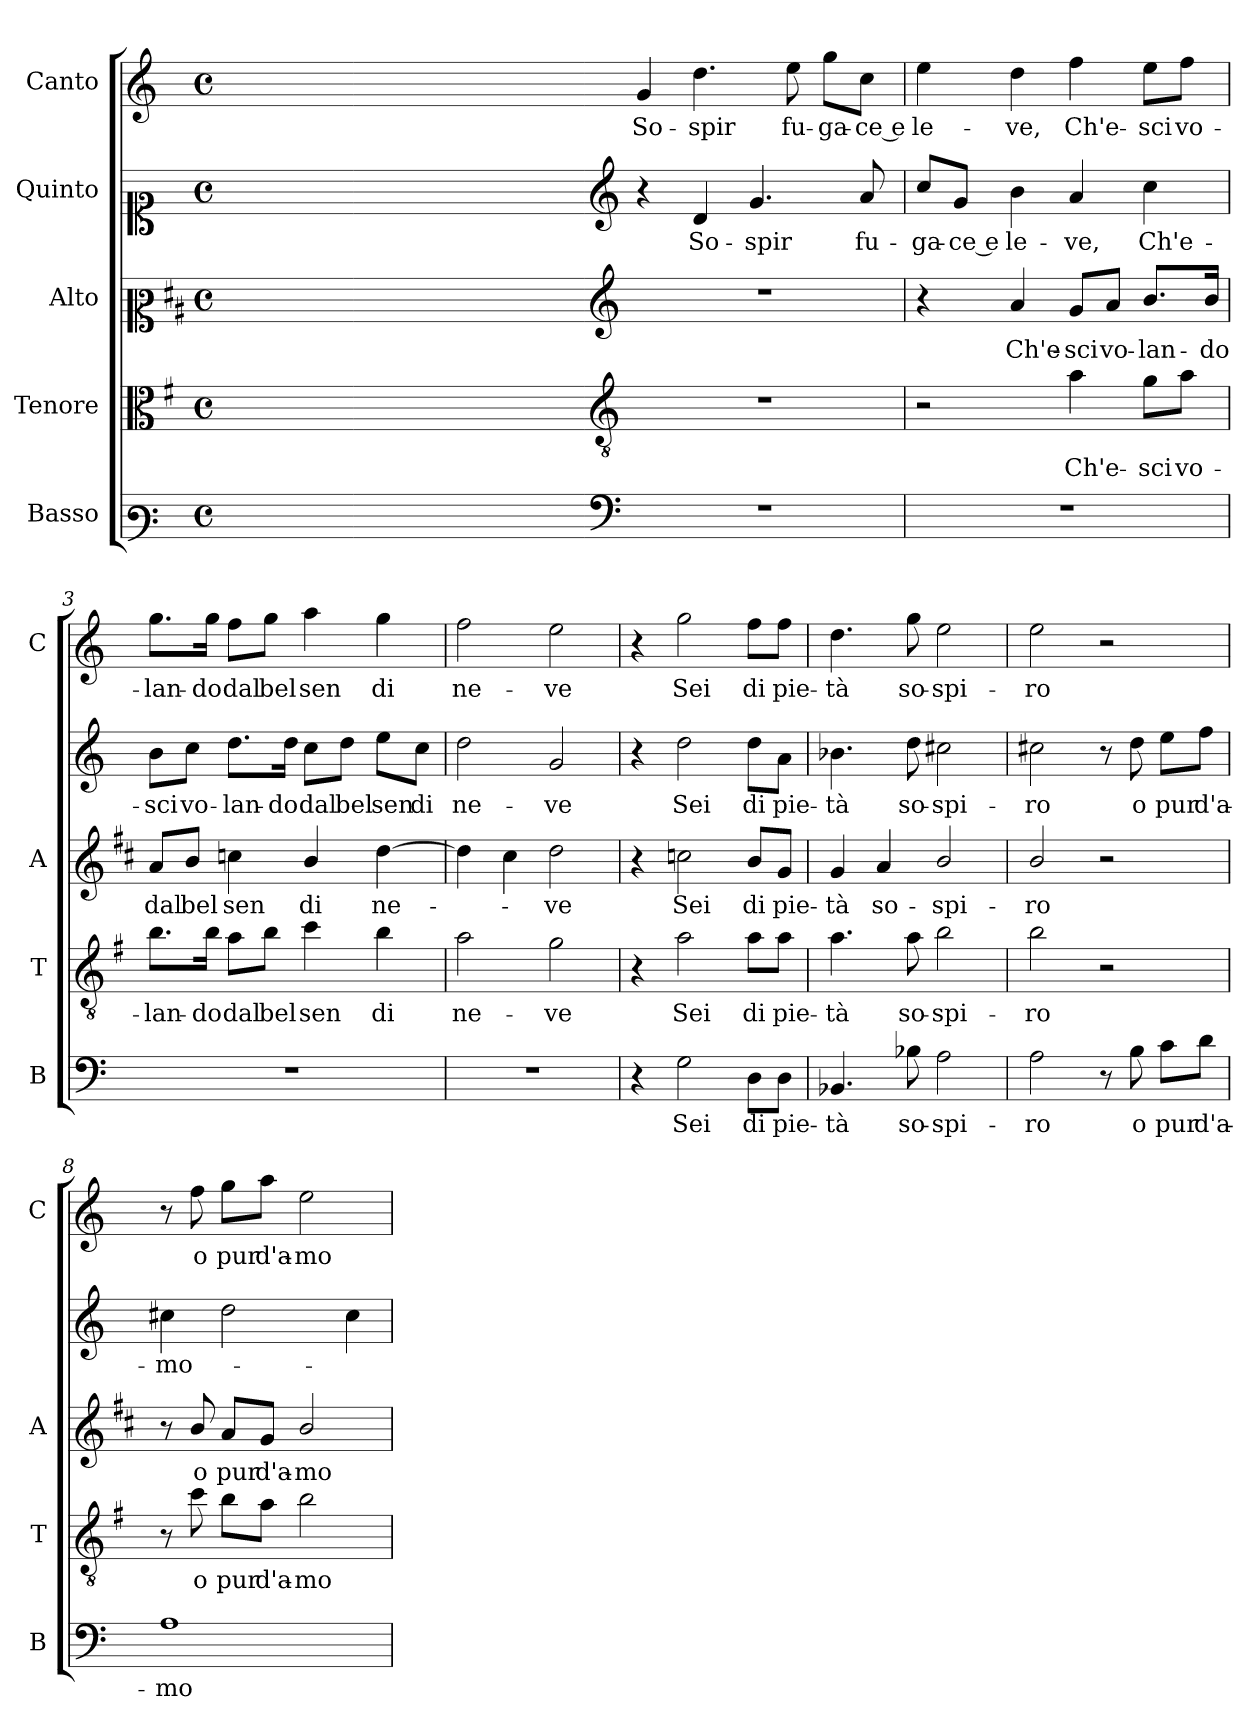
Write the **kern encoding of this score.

**kern	**text	**kern	**text	**kern	**text	**kern	**text	**kern	**text
*part5	*part5	*part4	*part4	*part3	*part3	*part2	*part2	*part1	*part1
*staff5	*staff5	*staff4	*staff4	*staff3	*staff3	*staff2	*staff2	*staff1	*staff1
*I"Basso	*	*I"Tenore	*	*I"Alto	*	*I"Quinto	*	*I"Canto	*
*I'B	*	*I'T	*	*I'A	*	*	*	*I'C	*
*clefF3	*	*clefC3	*	*clefC2	*	*clefC1	*	*clefG2	*
*	*	*ITrd4c7	*	*ITrd1c2	*	*	*	*	*
*k[]	*	*k[]	*	*k[]	*	*k[]	*	*k[]	*
*C:	*	*C:	*	*C:	*	*C:	*	*C:	*
*M4/4	*	*M4/4	*	*M4/4	*	*M4/4	*	*M4/4	*
*met(c)	*	*met(c)	*	*met(c)	*	*met(c)	*	*met(c)	*
=	=	=	=	=	=	=	=	=	=
1ryy	.	1ryy	.	1ryy	.	1ryy	.	1ryy	.
=1X-	=1X-	=1X-	=1X-	=1X-	=1X-	=1X-	=1X-	=1X-	=1X-
4ryy	.	4ryy	.	4ryy	.	4ryy	.	4ryy	.
4ryy	.	4ryy	.	4ryy	.	4ryy	.	4ryy	.
4ryy	.	4ryy	.	4ryy	.	4ryy	.	4ryy	.
4ryy	.	4ryy	.	4ryy	.	4ryy	.	4ryy	.
=1-	=1-	=1-	=1-	=1-	=1-	=1-	=1-	=1-	=1-
*clefF4	*	*clefGv2	*	*clefG2	*	*clefG2	*	*	*
!	!	!	!	!	!	!	!	!	!LO:LY:b
1r	.	1r	.	1r	.	4r	.	4g/	So-
!	!	!	!	!	!	!	!LO:LY:b	!	!LO:LY:b
.	.	.	.	.	.	4d/	So-	4.dd\	-spir
!	!	!	!	!	!	!	!LO:LY:b	!	!
.	.	.	.	.	.	4.g/	-spir	.	.
!	!	!	!	!	!	!	!	!	!LO:LY:b
.	.	.	.	.	.	.	.	8ee\	fu-
!	!	!	!	!	!	!	!	!	!LO:LY:b
.	.	.	.	.	.	.	.	8gg\L	-ga-
!	!	!	!	!	!	!	!LO:LY:b	!	!LO:LY:b
.	.	.	.	.	.	8a/	fu-	8cc\J	-ce e
=2	=2	=2	=2	=2	=2	=2	=2	=2	=2
!	!	!	!	!	!	!	!LO:LY:b	!	!LO:LY:b
1r	.	2r	.	4r	.	8cc/L	-ga-	4ee\	le-
!	!	!	!	!	!	!	!LO:LY:b	!	!
.	.	.	.	.	.	8g/J	-ce e	.	.
!	!	!	!	!	!LO:LY:b	!	!LO:LY:b	!	!LO:LY:b
.	.	.	.	4g/	Ch'e-	4b\	le-	4dd\	-ve,
!	!	!	!LO:LY:b	!	!LO:LY:b	!	!LO:LY:b	!	!LO:LY:b
.	.	4d\	Ch'e-	8f/L	-sci	4a/	-ve,	4ff\	Ch'e-
!	!	!	!	!	!LO:LY:b	!	!	!	!
.	.	.	.	8g/J	vo-	.	.	.	.
!	!	!	!LO:LY:b	!	!LO:LY:b	!	!LO:LY:b	!	!LO:LY:b
.	.	8c\L	-sci	8.a/L	-lan-	4cc\	Ch'e-	8ee\L	-sci
!	!	!	!LO:LY:b	!	!	!	!	!	!LO:LY:b
.	.	8d\J	vo-	.	.	.	.	8ff\J	vo-
!	!	!	!	!	!LO:LY:b	!	!	!	!
.	.	.	.	16a/Jk	-do	.	.	.	.
=3	=3	=3	=3	=3	=3	=3	=3	=3	=3
!	!	!	!LO:LY:b	!	!LO:LY:b	!	!LO:LY:b	!	!LO:LY:b
1r	.	8.e\L	-lan-	8g/L	dal	8b\L	-sci	8.gg\L	-lan-
!	!	!	!	!	!LO:LY:b	!	!LO:LY:b	!	!
.	.	.	.	8a/J	bel	8cc\J	vo-	.	.
!	!	!	!LO:LY:b	!	!	!	!	!	!LO:LY:b
.	.	16e\Jk	-do	.	.	.	.	16gg\Jk	-do
!	!	!	!LO:LY:b	!	!LO:LY:b	!	!LO:LY:b	!	!LO:LY:b
.	.	8d\L	dal	4b-X\	sen	8.dd\L	-lan-	8ff\L	dal
!	!	!	!LO:LY:b	!	!	!	!	!	!LO:LY:b
.	.	8e\J	bel	.	.	.	.	8gg\J	bel
!	!	!	!	!	!	!	!LO:LY:b	!	!
.	.	.	.	.	.	16dd\Jk	-do	.	.
!	!	!	!LO:LY:b	!	!LO:LY:b	!	!LO:LY:b	!	!LO:LY:b
.	.	4f\	sen	4a/	di	8cc\L	dal	4aa\	sen
!	!	!	!	!	!	!	!LO:LY:b	!	!
.	.	.	.	.	.	8dd\J	bel	.	.
!	!	!	!LO:LY:b	!	!LO:LY:b	!	!LO:LY:b	!	!LO:LY:b
.	.	4e\	di	[4cc\	ne-	8ee\L	sen	4gg\	di
!	!	!	!	!	!	!	!LO:LY:b	!	!
.	.	.	.	.	.	8cc\J	di	.	.
=4	=4	=4	=4	=4	=4	=4	=4	=4	=4
!	!	!	!LO:LY:b	!	!	!	!LO:LY:b	!	!LO:LY:b
1r	.	2d\	ne-	4cc\]	.	2dd\	ne-	2ff\	ne-
.	.	.	.	4b\	.	.	.	.	.
!	!	!	!LO:LY:b	!	!LO:LY:b	!	!LO:LY:b	!	!LO:LY:b
.	.	2c\	-ve	2cc\	-ve	2g/	-ve	2ee\	-ve
!!LO:LB:g=z
=5	=5	=5	=5	=5	=5	=5	=5	=5	=5
4r	.	4r	.	4r	.	4r	.	4r	.
!	!LO:LY:b	!	!LO:LY:b	!	!LO:LY:b	!	!LO:LY:b	!	!LO:LY:b
2G\	Sei	2d\	Sei	2b-X\	Sei	2dd\	Sei	2gg\	Sei
!	!LO:LY:b	!	!LO:LY:b	!	!LO:LY:b	!	!LO:LY:b	!	!LO:LY:b
8D\L	di	8d\L	di	8a/L	di	8dd\L	di	8ff\L	di
!	!LO:LY:b	!	!LO:LY:b	!	!LO:LY:b	!	!LO:LY:b	!	!LO:LY:b
8D\J	pie-	8d\J	pie-	8f/J	pie-	8a\J	pie-	8ff\J	pie-
=6	=6	=6	=6	=6	=6	=6	=6	=6	=6
!	!LO:LY:b	!	!LO:LY:b	!	!LO:LY:b	!	!LO:LY:b	!	!LO:LY:b
4.BB-X/	-tà	4.d\	-tà	4f/	-tà	4.b-X\	-tà	4.dd\	-tà
!	!	!	!	!	!LO:LY:b	!	!	!	!
.	.	.	.	4g/	so-	.	.	.	.
!	!LO:LY:b	!	!LO:LY:b	!	!	!	!LO:LY:b	!	!LO:LY:b
8B-X\	so-	8d\	so-	.	.	8dd\	so-	8gg\	so-
!	!LO:LY:b	!	!LO:LY:b	!	!LO:LY:b	!	!LO:LY:b	!	!LO:LY:b
2A\	-spi-	2e\	-spi-	2a/	-spi-	2cc#X\	-spi-	2ee\	-spi-
=7	=7	=7	=7	=7	=7	=7	=7	=7	=7
!	!LO:LY:b	!	!LO:LY:b	!	!LO:LY:b	!	!LO:LY:b	!	!LO:LY:b
2A\	-ro	2e\	-ro	2a/	-ro	2cc#X\	-ro	2ee\	-ro
8r	.	2r	.	2r	.	8r	.	2r	.
!	!LO:LY:b	!	!	!	!	!	!LO:LY:b	!	!
8B\	o	.	.	.	.	8dd\	o	.	.
!	!LO:LY:b	!	!	!	!	!	!LO:LY:b	!	!
8c\L	pur	.	.	.	.	8ee\L	pur	.	.
!	!LO:LY:b	!	!	!	!	!	!LO:LY:b	!	!
8d\J	d'a-	.	.	.	.	8ff\J	d'a-	.	.
=8	=8	=8	=8	=8	=8	=8	=8	=8	=8
!	!LO:LY:b	!	!	!	!	!	!LO:LY:b	!	!
1A	-mo-	8r	.	8r	.	4cc#X\	-mo-	8r	.
!	!	!	!LO:LY:b	!	!LO:LY:b	!	!	!	!LO:LY:b
.	.	8f\	o	8a/	o	.	.	8ff\	o
!	!	!	!LO:LY:b	!	!LO:LY:b	!	!	!	!LO:LY:b
.	.	8e\L	pur	8g/L	pur	2dd\	.	8gg\L	pur
!	!	!	!LO:LY:b	!	!LO:LY:b	!	!	!	!LO:LY:b
.	.	8d\J	d'a-	8f/J	d'a-	.	.	8aa\J	d'a-
!	!	!	!LO:LY:b	!	!LO:LY:b	!	!	!	!LO:LY:b
.	.	2e\	-mo-	2a/	-mo-	.	.	2ee\	-mo-
.	.	.	.	.	.	4cc#\	.	.	.
=	=	=	=	=	=	=	=	=	=
*-	*-	*-	*-	*-	*-	*-	*-	*-	*-
